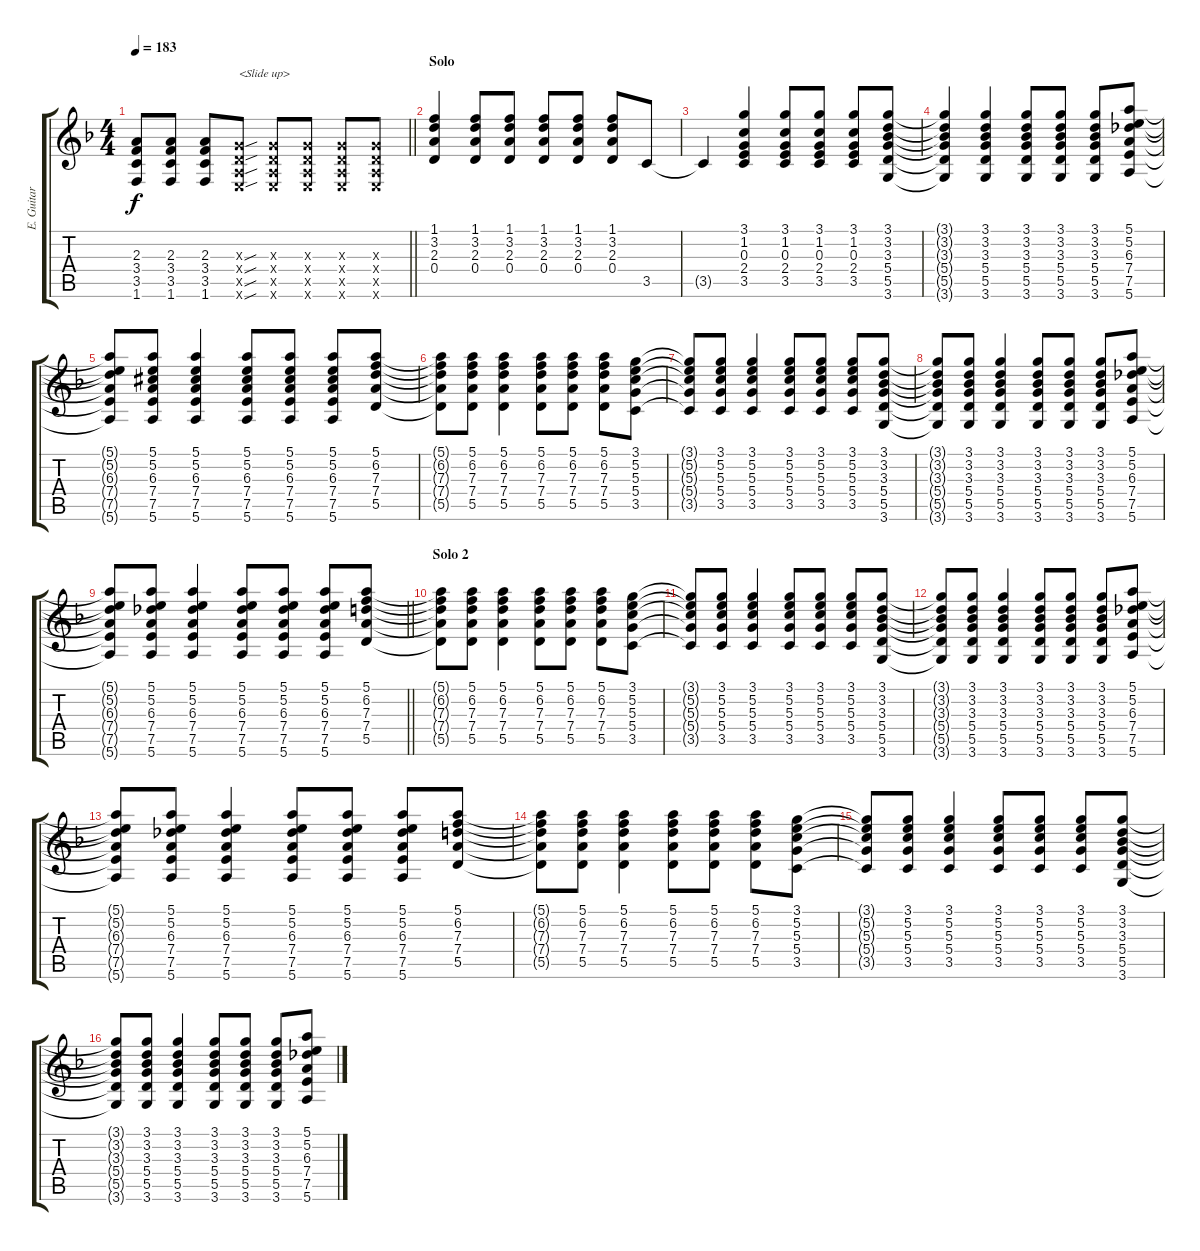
\track ("E. Guitar I" "E. Guitar ") {instrument electricguitarclean}
\staff {score tabs}
\tuning (E4 B3 G3 D3 A2 E2) {hide}
\ts (4 4)
\tempo 183
\clef g2
\barLineRight lightlight
\ks f
(2.3{t} 3.4{t} 3.5{t} 1.6{t}).8{dy f} (2.3 3.4 3.5 1.6).8 (2.3 3.4 3.5 1.6).8 (0.3{sou x} 0.4{sou x} 0.5{sou x} 0.6{sou x}).8{txt "<Slide up>"} (0.3{x} 0.4{x} 0.5{x} 0.6{x}).8 (0.3{x} 0.4{x} 0.5{x} 0.6{x}).8 (0.3{x} 0.4{x} 0.5{x} 0.6{x}).8 (0.3{x} 0.4{x} 0.5{x} 0.6{x}).8 |
\section ("" "Solo")
(1.1 3.2 2.3 0.4).4 (1.1 3.2 2.3 0.4).8 (1.1 3.2 2.3 0.4).8 (1.1 3.2 2.3 0.4).8 (1.1 3.2 2.3 0.4).8 (1.1 3.2 2.3 0.4).8 3.5.8 |
3.5{t}.4 (3.1 1.2 0.3 2.4 3.5).4 (3.1 1.2 0.3 2.4 3.5).8 (3.1 1.2 0.3 2.4 3.5).8 (3.1 1.2 0.3 2.4 3.5).8 (3.1 3.2 3.3 5.4 5.5 3.6).8 |
(3.1{t} 3.2{t} 3.3{t} 5.4{t} 5.5{t} 3.6{t}).4 (3.1 3.2 3.3 5.4 5.5 3.6).4 (3.1 3.2 3.3 5.4 5.5 3.6).8 (3.1 3.2 3.3 5.4 5.5 3.6).8 (3.1 3.2 3.3 5.4 5.5 3.6).8 (5.1 5.2 6.3 7.4 7.5 5.6).8 |
(5.1{t} 5.2{t} 6.3{t} 7.4{t} 7.5{t} 5.6{t}).8 (5.1 5.2 6.3{acc #} 7.4 7.5 5.6).8 (5.1 5.2 6.3{acc #} 7.4 7.5 5.6).4 (5.1 5.2 6.3{acc #} 7.4 7.5 5.6).8 (5.1 5.2 6.3{acc #} 7.4 7.5 5.6).8 (5.1 5.2 6.3{acc #} 7.4 7.5 5.6).8 (5.1 6.2 7.3 7.4 5.5).8 |
(5.1{t} 6.2{t} 7.3{t} 7.4{t} 5.5{t}).8 (5.1 6.2 7.3 7.4 5.5).8 (5.1 6.2 7.3 7.4 5.5).4 (5.1 6.2 7.3 7.4 5.5).8 (5.1 6.2 7.3 7.4 5.5).8 (5.1 6.2 7.3 7.4 5.5).8 (3.1 5.2 5.3 5.4 3.5).8 |
(3.1{t} 5.2{t} 5.3{t} 5.4{t} 3.5{t}).8 (3.1 5.2 5.3 5.4 3.5).8 (3.1 5.2 5.3 5.4 3.5).4 (3.1 5.2 5.3 5.4 3.5).8 (3.1 5.2 5.3 5.4 3.5).8 (3.1 5.2 5.3 5.4 3.5).8 (3.1 3.2 3.3 5.4 5.5 3.6).8 |
(3.1{t} 3.2{t} 3.3{t} 5.4{t} 5.5{t} 3.6{t}).8 (3.1 3.2 3.3 5.4 5.5 3.6).8 (3.1 3.2 3.3 5.4 5.5 3.6).4 (3.1 3.2 3.3 5.4 5.5 3.6).8 (3.1 3.2 3.3 5.4 5.5 3.6).8 (3.1 3.2 3.3 5.4 5.5 3.6).8 (5.1 5.2 6.3 7.4 7.5 5.6).8 |
\barLineRight lightlight
(5.1{t} 5.2{t} 6.3{t} 7.4{t} 7.5{t} 5.6{t}).8 (5.1 5.2 6.3 7.4 7.5 5.6).8 (5.1 5.2 6.3 7.4 7.5 5.6).4 (5.1 5.2 6.3 7.4 7.5 5.6).8 (5.1 5.2 6.3 7.4 7.5 5.6).8 (5.1 5.2 6.3 7.4 7.5 5.6).8 (5.1 6.2 7.3 7.4 5.5).8 |
\section ("" "Solo 2")
(5.1{t} 6.2{t} 7.3{t} 7.4{t} 5.5{t}).8 (5.1 6.2 7.3 7.4 5.5).8 (5.1 6.2 7.3 7.4 5.5).4 (5.1 6.2 7.3 7.4 5.5).8 (5.1 6.2 7.3 7.4 5.5).8 (5.1 6.2 7.3 7.4 5.5).8 (3.1 5.2 5.3 5.4 3.5).8 |
(3.1{t} 5.2{t} 5.3{t} 5.4{t} 3.5{t}).8 (3.1 5.2 5.3 5.4 3.5).8 (3.1 5.2 5.3 5.4 3.5).4 (3.1 5.2 5.3 5.4 3.5).8 (3.1 5.2 5.3 5.4 3.5).8 (3.1 5.2 5.3 5.4 3.5).8 (3.1 3.2 3.3 5.4 5.5 3.6).8 |
(3.1{t} 3.2{t} 3.3{t} 5.4{t} 5.5{t} 3.6{t}).8 (3.1 3.2 3.3 5.4 5.5 3.6).8 (3.1 3.2 3.3 5.4 5.5 3.6).4 (3.1 3.2 3.3 5.4 5.5 3.6).8 (3.1 3.2 3.3 5.4 5.5 3.6).8 (3.1 3.2 3.3 5.4 5.5 3.6).8 (5.1 5.2 6.3 7.4 7.5 5.6).8 |
(5.1{t} 5.2{t} 6.3{t} 7.4{t} 7.5{t} 5.6{t}).8 (5.1 5.2 6.3 7.4 7.5 5.6).8 (5.1 5.2 6.3 7.4 7.5 5.6).4 (5.1 5.2 6.3 7.4 7.5 5.6).8 (5.1 5.2 6.3 7.4 7.5 5.6).8 (5.1 5.2 6.3 7.4 7.5 5.6).8 (5.1 6.2 7.3 7.4 5.5).8 |
(5.1{t} 6.2{t} 7.3{t} 7.4{t} 5.5{t}).8 (5.1 6.2 7.3 7.4 5.5).8 (5.1 6.2 7.3 7.4 5.5).4 (5.1 6.2 7.3 7.4 5.5).8 (5.1 6.2 7.3 7.4 5.5).8 (5.1 6.2 7.3 7.4 5.5).8 (3.1 5.2 5.3 5.4 3.5).8 |
(3.1{t} 5.2{t} 5.3{t} 5.4{t} 3.5{t}).8 (3.1 5.2 5.3 5.4 3.5).8 (3.1 5.2 5.3 5.4 3.5).4 (3.1 5.2 5.3 5.4 3.5).8 (3.1 5.2 5.3 5.4 3.5).8 (3.1 5.2 5.3 5.4 3.5).8 (3.1 3.2 3.3 5.4 5.5 3.6).8 |
(3.1{t} 3.2{t} 3.3{t} 5.4{t} 5.5{t} 3.6{t}).8 (3.1 3.2 3.3 5.4 5.5 3.6).8 (3.1 3.2 3.3 5.4 5.5 3.6).4 (3.1 3.2 3.3 5.4 5.5 3.6).8 (3.1 3.2 3.3 5.4 5.5 3.6).8 (3.1 3.2 3.3 5.4 5.5 3.6).8 (5.1 5.2 6.3 7.4 7.5 5.6).8
